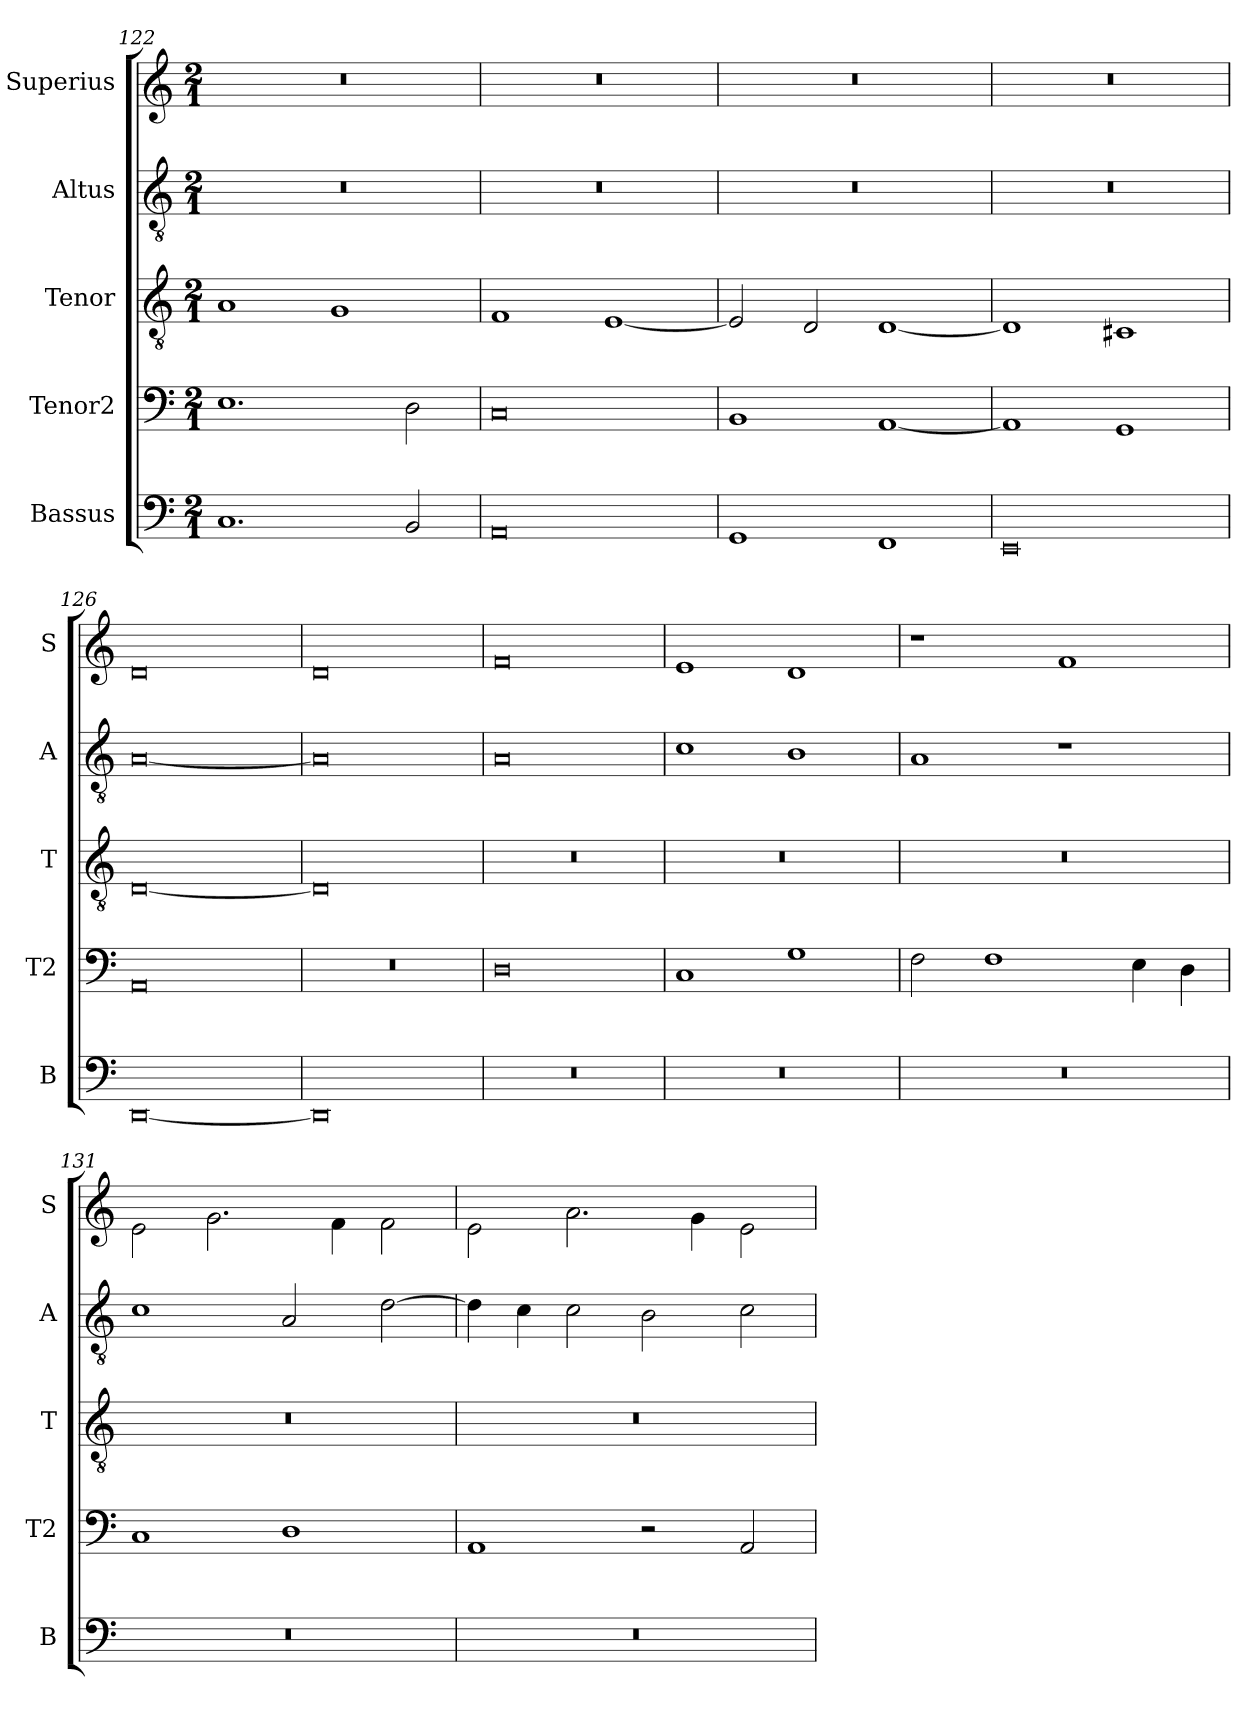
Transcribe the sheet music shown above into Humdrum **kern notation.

**kern	**kern	**kern	**kern	**kern
*part5	*part4	*part3	*part2	*part1
*staff5	*staff4	*staff3	*staff2	*staff1
*I"Bassus	*I"Tenor2	*I"Tenor	*I"Altus	*I"Superius
*I'B	*I'T2	*I'T	*I'A	*I'S
*clefF4	*clefF4	*clefGv2	*clefGv2	*clefG2
*k[]	*k[]	*k[]	*k[]	*k[]
*M2/1	*M2/1	*M2/1	*M2/1	*M2/1
=122	=122	=122	=122	=122
1.C	1.E	1A	0r	0r
.	.	1G	.	.
2BB/	2D\	.	.	.
=123	=123	=123	=123	=123
0AA	0C	1F	0r	0r
.	.	[1E	.	.
=124	=124	=124	=124	=124
1GG	1BB	2E/]	0r	0r
.	.	2D/	.	.
1FF	[1AA	[1D	.	.
=125	=125	=125	=125	=125
0EE	1AA]	1D]	0r	0r
.	1GG	1C#X	.	.
=126	=126	=126	=126	=126
[0DD	0AA	[0D	[0A	0d
=127	=127	=127	=127	=127
0DD]	0r	0D]	0A]	0d
=128	=128	=128	=128	=128
0r	0D	0r	0A	0f
=129	=129	=129	=129	=129
0r	1C	0r	1c	1e
.	1G	.	1B	1d
=130	=130	=130	=130	=130
0r	2F\	0r	1A	1r
.	1F	.	.	.
.	.	.	1r	1f
.	4E\	.	.	.
.	4D\	.	.	.
=131	=131	=131	=131	=131
0r	1C	0r	1c	2e\
.	.	.	.	2.g\
.	1D	.	2A/	.
.	.	.	.	4f\
.	.	.	[2d\	2f\
=132	=132	=132	=132	=132
0r	1AA	0r	4d\]	2e\
.	.	.	4c\	.
.	.	.	2c\	2.a\
.	2r	.	2B\	.
.	.	.	.	4g\
.	2AA/	.	2c\	2e\
=	=	=	=	=
*-	*-	*-	*-	*-
